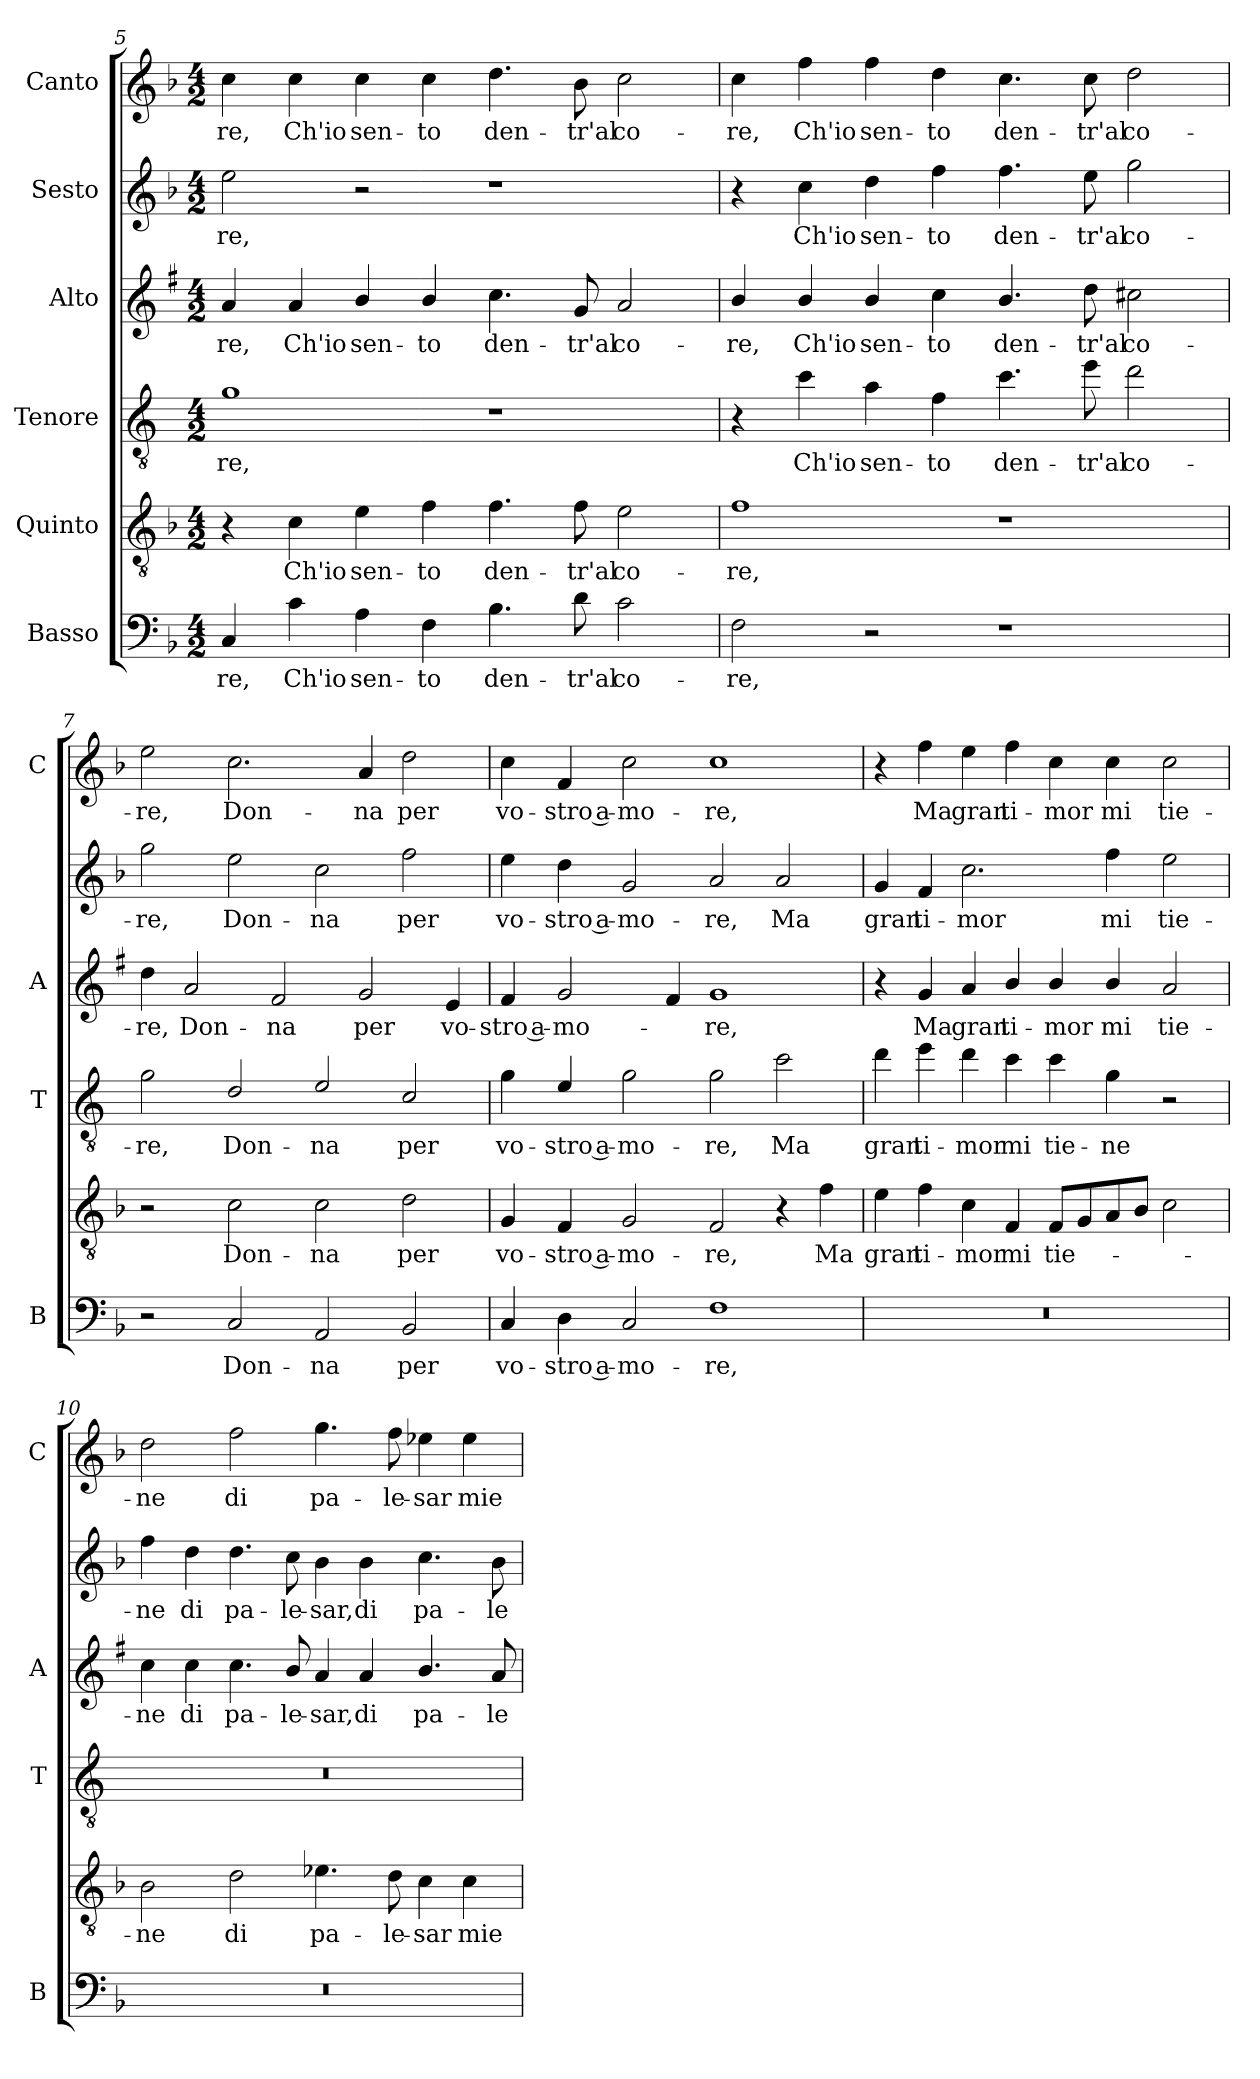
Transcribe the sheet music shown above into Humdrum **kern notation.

**kern	**text	**kern	**text	**kern	**text	**kern	**text	**kern	**text	**kern	**text
*part6	*part6	*part5	*part5	*part4	*part4	*part3	*part3	*part2	*part2	*part1	*part1
*staff6	*staff6	*staff5	*staff5	*staff4	*staff4	*staff3	*staff3	*staff2	*staff2	*staff1	*staff1
*I"Basso	*	*I"Quinto	*	*I"Tenore	*	*I"Alto	*	*I"Sesto	*	*I"Canto	*
*I'B	*	*	*	*I'T	*	*I'A	*	*	*	*I'C	*
*clefF4	*	*clefGv2	*	*clefGv2	*	*clefG2	*	*clefG2	*	*clefG2	*
*	*	*	*	*ITrd4c7	*	*ITrd1c2	*	*	*	*	*
*k[b-]	*	*k[b-]	*	*k[b-]	*	*k[b-]	*	*k[b-]	*	*k[b-]	*
*F:	*	*F:	*	*F:	*	*F:	*	*F:	*	*F:	*
*M4/2	*	*M4/2	*	*M4/2	*	*M4/2	*	*M4/2	*	*M4/2	*
=5	=5	=5	=5	=5	=5	=5	=5	=5	=5	=5	=5
!	!LO:LY:b	!	!	!	!LO:LY:b	!	!LO:LY:b	!	!LO:LY:b	!	!LO:LY:b
4C/	-re,	4r	.	1c	-re,	4g/	-re,	2ee\	-re,	4cc\	-re,
!	!LO:LY:b	!	!LO:LY:b	!	!	!	!LO:LY:b	!	!	!	!LO:LY:b
4c\	Ch'io	4c\	Ch'io	.	.	4g/	Ch'io	.	.	4cc\	Ch'io
!	!LO:LY:b	!	!LO:LY:b	!	!	!	!LO:LY:b	!	!	!	!LO:LY:b
4A\	sen-	4e\	sen-	.	.	4a/	sen-	2r	.	4cc\	sen-
!	!LO:LY:b	!	!LO:LY:b	!	!	!	!LO:LY:b	!	!	!	!LO:LY:b
4F\	-to	4f\	-to	.	.	4a/	-to	.	.	4cc\	-to
!	!LO:LY:b	!	!LO:LY:b	!	!	!	!LO:LY:b	!	!	!	!LO:LY:b
4.B-\	den-	4.f\	den-	1r	.	4.b-\	den-	1r	.	4.dd\	den-
!	!LO:LY:b	!	!LO:LY:b	!	!	!	!LO:LY:b	!	!	!	!LO:LY:b
8d\	-tr'al	8f\	-tr'al	.	.	8f/	-tr'al	.	.	8b-\	-tr'al
!	!LO:LY:b	!	!LO:LY:b	!	!	!	!LO:LY:b	!	!	!	!LO:LY:b
2c\	co-	2e\	co-	.	.	2g/	co-	.	.	2cc\	co-
=6	=6	=6	=6	=6	=6	=6	=6	=6	=6	=6	=6
!	!LO:LY:b	!	!LO:LY:b	!	!	!	!LO:LY:b	!	!	!	!LO:LY:b
2F\	-re,	1f	-re,	4r	.	4a/	-re,	4r	.	4cc\	-re,
!	!	!	!	!	!LO:LY:b	!	!LO:LY:b	!	!LO:LY:b	!	!LO:LY:b
.	.	.	.	4f\	Ch'io	4a/	Ch'io	4cc\	Ch'io	4ff\	Ch'io
!	!	!	!	!	!LO:LY:b	!	!LO:LY:b	!	!LO:LY:b	!	!LO:LY:b
2r	.	.	.	4d\	sen-	4a/	sen-	4dd\	sen-	4ff\	sen-
!	!	!	!	!	!LO:LY:b	!	!LO:LY:b	!	!LO:LY:b	!	!LO:LY:b
.	.	.	.	4B-\	-to	4b-\	-to	4ff\	-to	4dd\	-to
!	!	!	!	!	!LO:LY:b	!	!LO:LY:b	!	!LO:LY:b	!	!LO:LY:b
1r	.	1r	.	4.f\	den-	4.a/	den-	4.ff\	den-	4.cc\	den-
!	!	!	!	!	!LO:LY:b	!	!LO:LY:b	!	!LO:LY:b	!	!LO:LY:b
.	.	.	.	8a\	-tr'al	8cc\	-tr'al	8ee\	-tr'al	8cc\	-tr'al
!	!	!	!	!	!LO:LY:b	!	!LO:LY:b	!	!LO:LY:b	!	!LO:LY:b
.	.	.	.	2g\	co-	2bn\	co-	2gg\	co-	2dd\	co-
=7	=7	=7	=7	=7	=7	=7	=7	=7	=7	=7	=7
!	!	!	!	!	!LO:LY:b	!	!LO:LY:b	!	!LO:LY:b	!	!LO:LY:b
2r	.	2r	.	2c\	-re,	4cc\	-re,	2gg\	-re,	2ee\	-re,
!	!	!	!	!	!	!	!LO:LY:b	!	!	!	!
.	.	.	.	.	.	2g/	Don-	.	.	.	.
!	!LO:LY:b	!	!LO:LY:b	!	!LO:LY:b	!	!	!	!LO:LY:b	!	!LO:LY:b
2C/	Don-	2c\	Don-	2G/	Don-	.	.	2ee\	Don-	2.cc\	Don-
!	!	!	!	!	!	!	!LO:LY:b	!	!	!	!
.	.	.	.	.	.	2e/	-na	.	.	.	.
!	!LO:LY:b	!	!LO:LY:b	!	!LO:LY:b	!	!	!	!LO:LY:b	!	!
2AA/	-na	2c\	-na	2A/	-na	.	.	2cc\	-na	.	.
!	!	!	!	!	!	!	!LO:LY:b	!	!	!	!LO:LY:b
.	.	.	.	.	.	2f/	per	.	.	4a/	-na
!	!LO:LY:b	!	!LO:LY:b	!	!LO:LY:b	!	!	!	!LO:LY:b	!	!LO:LY:b
2BB-/	per	2d\	per	2F/	per	.	.	2ff\	per	2dd\	per
!	!	!	!	!	!	!	!LO:LY:b	!	!	!	!
.	.	.	.	.	.	4d/	vo-	.	.	.	.
!!LO:LB:g=z
=8	=8	=8	=8	=8	=8	=8	=8	=8	=8	=8	=8
!	!LO:LY:b	!	!LO:LY:b	!	!LO:LY:b	!	!LO:LY:b	!	!LO:LY:b	!	!LO:LY:b
4C/	vo-	4G/	vo-	4c\	vo-	4e/	-stro a-	4ee\	vo-	4cc\	vo-
!	!LO:LY:b	!	!LO:LY:b	!	!LO:LY:b	!	!LO:LY:b	!	!LO:LY:b	!	!LO:LY:b
4D\	-stro a-	4F/	-stro a-	4A/	-stro a-	2f/	-mo-	4dd\	-stro a-	4f/	-stro a-
!	!LO:LY:b	!	!LO:LY:b	!	!LO:LY:b	!	!	!	!LO:LY:b	!	!LO:LY:b
2C/	-mo-	2G/	-mo-	2c\	-mo-	.	.	2g/	-mo-	2cc\	-mo-
.	.	.	.	.	.	4e/	.	.	.	.	.
!	!LO:LY:b	!	!LO:LY:b	!	!LO:LY:b	!	!LO:LY:b	!	!LO:LY:b	!	!LO:LY:b
1F	-re,	2F/	-re,	2c\	-re,	1f	-re,	2a/	-re,	1cc	-re,
!	!	!	!	!	!LO:LY:b	!	!	!	!LO:LY:b	!	!
.	.	4r	.	2f\	Ma	.	.	2a/	Ma	.	.
!	!	!	!LO:LY:b	!	!	!	!	!	!	!	!
.	.	4f\	Ma	.	.	.	.	.	.	.	.
=9	=9	=9	=9	=9	=9	=9	=9	=9	=9	=9	=9
!	!	!	!LO:LY:b	!	!LO:LY:b	!	!	!	!LO:LY:b	!	!
0r	.	4e\	gran	4g\	gran	4r	.	4g/	gran	4r	.
!	!	!	!LO:LY:b	!	!LO:LY:b	!	!LO:LY:b	!	!LO:LY:b	!	!LO:LY:b
.	.	4f\	ti-	4a\	ti-	4f/	Ma	4f/	ti-	4ff\	Ma
!	!	!	!LO:LY:b	!	!LO:LY:b	!	!LO:LY:b	!	!LO:LY:b	!	!LO:LY:b
.	.	4c\	-mor	4g\	-mor	4g/	gran	2.cc\	-mor	4ee\	gran
!	!	!	!LO:LY:b	!	!LO:LY:b	!	!LO:LY:b	!	!	!	!LO:LY:b
.	.	4F/	mi	4f\	mi	4a/	ti-	.	.	4ff\	ti-
!	!	!	!LO:LY:b	!	!LO:LY:b	!	!LO:LY:b	!	!	!	!LO:LY:b
.	.	8F/L	tie-	4f\	tie-	4a/	-mor	.	.	4cc\	-mor
.	.	8G/	.	.	.	.	.	.	.	.	.
!	!	!	!	!	!LO:LY:b	!	!LO:LY:b	!	!LO:LY:b	!	!LO:LY:b
.	.	8A/	.	4c\	-ne	4a/	mi	4ff\	mi	4cc\	mi
.	.	8B-/J	.	.	.	.	.	.	.	.	.
!	!	!	!	!	!	!	!LO:LY:b	!	!LO:LY:b	!	!LO:LY:b
.	.	2c\	.	2r	.	2g/	tie-	2ee\	tie-	2cc\	tie-
=10	=10	=10	=10	=10	=10	=10	=10	=10	=10	=10	=10
!	!	!	!LO:LY:b	!	!	!	!LO:LY:b	!	!LO:LY:b	!	!LO:LY:b
0r	.	2B-\	-ne	0r	.	4b-\	-ne	4ff\	-ne	2dd\	-ne
!	!	!	!	!	!	!	!LO:LY:b	!	!LO:LY:b	!	!
.	.	.	.	.	.	4b-\	di	4dd\	di	.	.
!	!	!	!LO:LY:b	!	!	!	!LO:LY:b	!	!LO:LY:b	!	!LO:LY:b
.	.	2d\	di	.	.	4.b-\	pa-	4.dd\	pa-	2ff\	di
!	!	!	!	!	!	!	!LO:LY:b	!	!LO:LY:b	!	!
.	.	.	.	.	.	8a/	-le-	8cc\	-le-	.	.
!	!	!	!LO:LY:b	!	!	!	!LO:LY:b	!	!LO:LY:b	!	!LO:LY:b
.	.	4.e-X\	pa-	.	.	4g/	-sar,	4b-\	-sar,	4.gg\	pa-
!	!	!	!	!	!	!	!LO:LY:b	!	!LO:LY:b	!	!
.	.	.	.	.	.	4g/	di	4b-\	di	.	.
!	!	!	!LO:LY:b	!	!	!	!	!	!	!	!LO:LY:b
.	.	8d\	-le-	.	.	.	.	.	.	8ff\	-le-
!	!	!	!LO:LY:b	!	!	!	!LO:LY:b	!	!LO:LY:b	!	!LO:LY:b
.	.	4c\	-sar	.	.	4.a/	pa-	4.cc\	pa-	4ee-X\	-sar
!	!	!	!LO:LY:b	!	!	!	!	!	!	!	!LO:LY:b
.	.	4c\	mie	.	.	.	.	.	.	4ee-\	mie
!	!	!	!	!	!	!	!LO:LY:b	!	!LO:LY:b	!	!
.	.	.	.	.	.	8g/	-le-	8b-\	-le-	.	.
=	=	=	=	=	=	=	=	=	=	=	=
*-	*-	*-	*-	*-	*-	*-	*-	*-	*-	*-	*-
